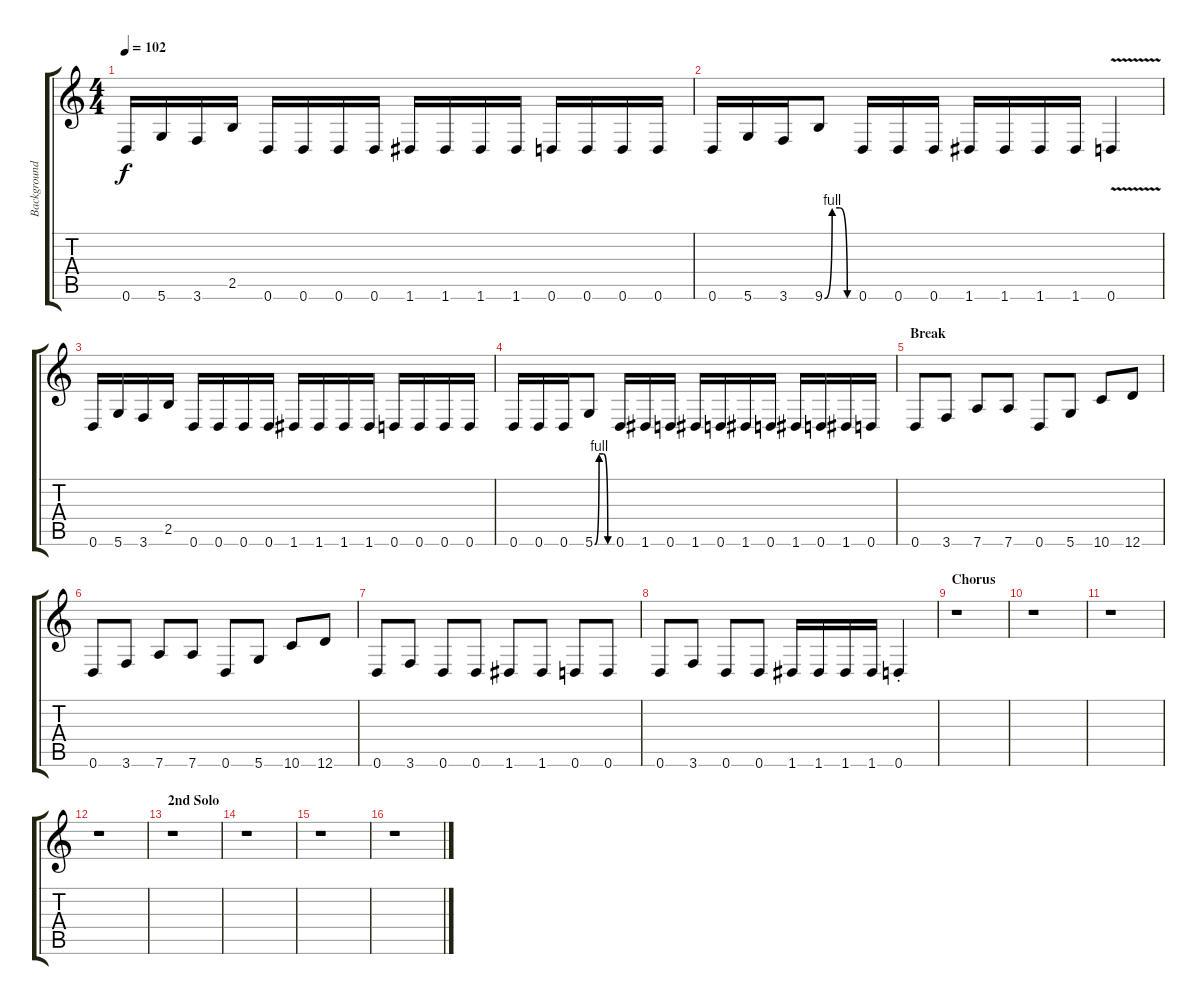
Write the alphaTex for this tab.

\track ("Background-Guitar/FX" "Background") {instrument acousticbass}
\staff {score tabs}
\tuning (E4 B3 G3 D3 A2 D2) {hide}
\ts (4 4)
\tempo 102
\clef g2
\ks c
0.6.16{dy f} 5.6.16 3.6.16 2.5.16 0.6.16 0.6.16 0.6.16 0.6.16 1.6.16 1.6.16 1.6.16 1.6.16 0.6.16 0.6.16 0.6.16 0.6.16 |
0.6.16 5.6.16 3.6.16 9.6{be (custom 0 0 15 4 30 4 45 0 60 0)}.8 0.6.16 0.6.16 0.6.16 1.6.16 1.6.16 1.6.16 1.6.16 0.6{v}.4 |
0.6.16 5.6.16 3.6.16 2.5.16 0.6.16 0.6.16 0.6.16 0.6.16 1.6.16 1.6.16 1.6.16 1.6.16 0.6.16 0.6.16 0.6.16 0.6.16 |
0.6.16 0.6.16 0.6.16 5.6{be (custom 0 0 15 4 30 4 45 0 60 0)}.8 0.6.16 1.6.16 0.6.16 1.6.16 0.6.16 1.6.16 0.6.16 1.6.16 0.6.16 1.6.16 0.6.16 |
\section ("" "Break")
0.6.8 3.6.8 7.6.8 7.6.8 0.6.8 5.6.8 10.6.8 12.6.8 |
0.6.8 3.6.8 7.6.8 7.6.8 0.6.8 5.6.8 10.6.8 12.6.8 |
0.6.8 3.6.8 0.6.8 0.6.8 1.6.8 1.6.8 0.6.8 0.6.8 |
0.6.8 3.6.8 0.6.8 0.6.8 1.6.16 1.6.16 1.6.16 1.6.16 0.6{st}.4 |
\section ("" "Chorus")
r.1 |
r.1 |
r.1 |
r.1 |
\section ("" "2nd Solo")
r.1 |
r.1 |
r.1 |
r.1
